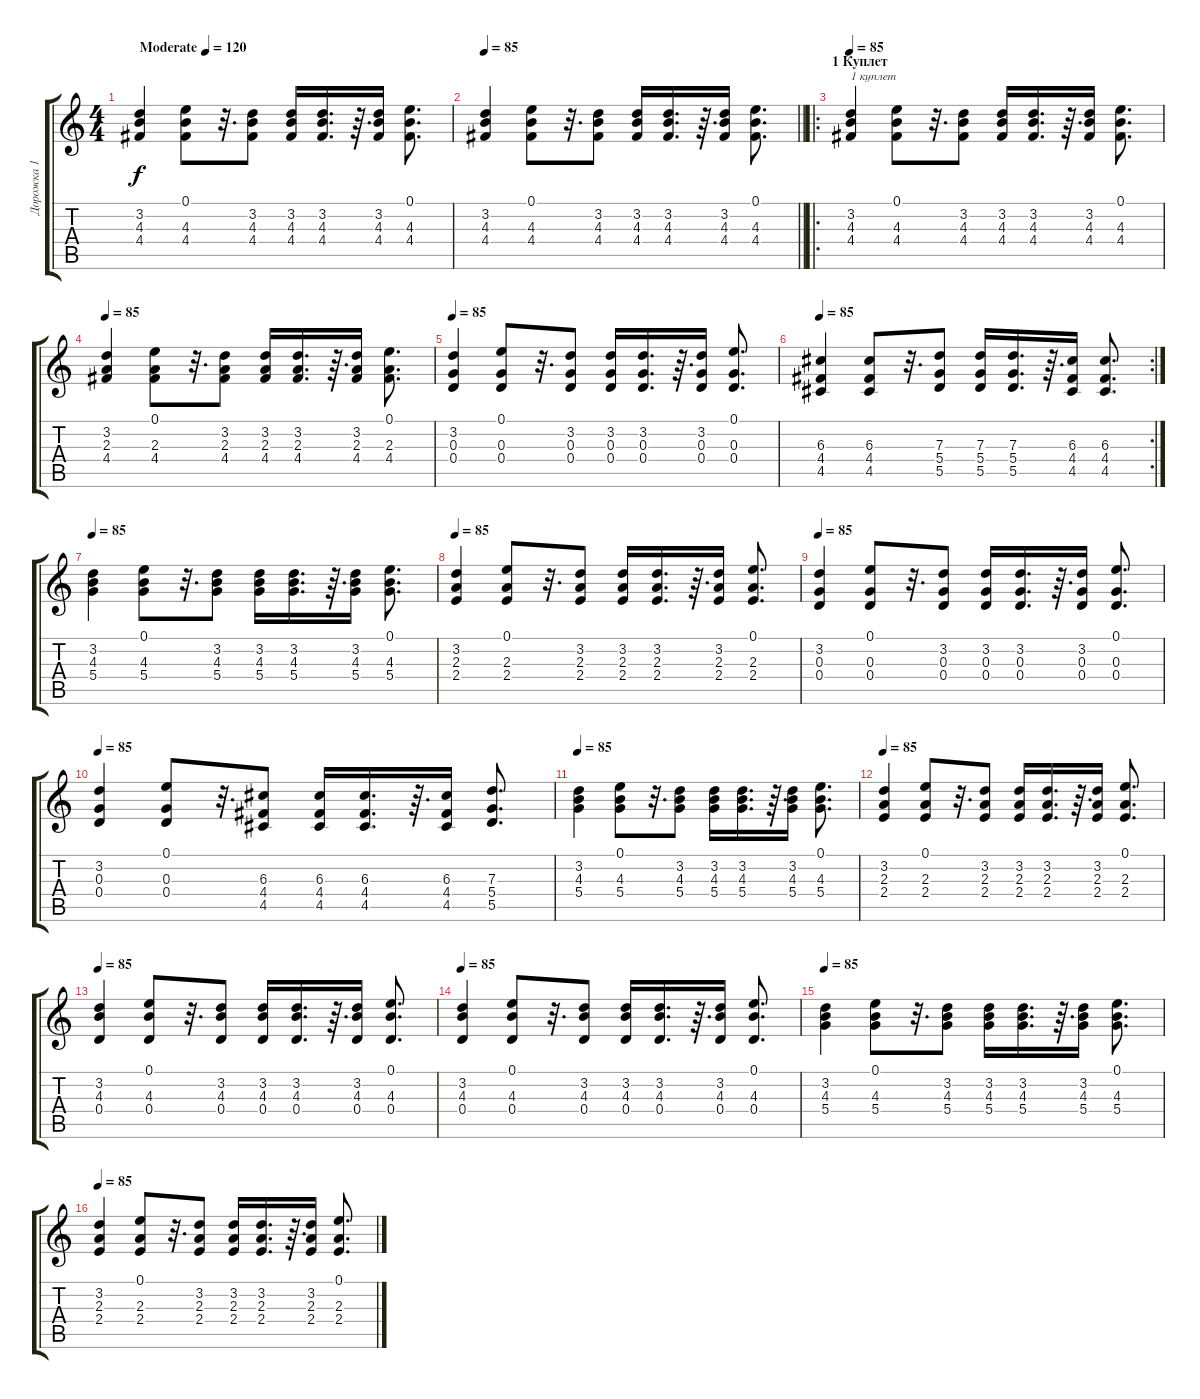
\track ("Дорожка 1" "Дорожка 1") {instrument acousticguitarsteel}
\staff {score tabs}
\tuning (E4 B3 G3 D3 A2 E2) {hide}
\ts (4 4)
\tempo (120 "Moderate")
\tempo 85
\tempo (120 "Moderate")
\clef g2
\ks c
(3.2 4.3 4.4).4{dy f instrument acousticguitarsteel} (0.1 4.3 4.4).8 r.32{d} (3.2 4.3 4.4).8 (3.2 4.3 4.4).16 (3.2 4.3 4.4).16{d} r.64{d} (3.2 4.3 4.4).16 (0.1 4.3 4.4).8{d} |
\tempo 85
\barLineRight lightlight
(3.2 4.3 4.4).4 (0.1 4.3 4.4).8 r.32{d} (3.2 4.3 4.4).8 (3.2 4.3 4.4).16 (3.2 4.3 4.4).16{d} r.64{d} (3.2 4.3 4.4).16 (0.1 4.3 4.4).8{d} |
\ro
\section ("" "1 Куплет")
\tempo 85
(3.2 4.3 4.4).4{txt "1 куплет"} (0.1 4.3 4.4).8 r.32{d} (3.2 4.3 4.4).8 (3.2 4.3 4.4).16 (3.2 4.3 4.4).16{d} r.64{d} (3.2 4.3 4.4).16 (0.1 4.3 4.4).8{d} |
\tempo 85
(3.2 2.3 4.4).4 (0.1 2.3 4.4).8 r.32{d} (3.2 2.3 4.4).8 (3.2 2.3 4.4).16 (3.2 2.3 4.4).16{d} r.64{d} (3.2 2.3 4.4).16 (0.1 2.3 4.4).8{d} |
\tempo 85
(3.2 0.3 0.4).4 (0.1 0.3 0.4).8 r.32{d} (3.2 0.3 0.4).8 (3.2 0.3 0.4).16 (3.2 0.3 0.4).16{d} r.64{d} (3.2 0.3 0.4).16 (0.1 0.3 0.4).8{d} |
\rc 2
\tempo 85
(6.3 4.4 4.5).4 (6.3 4.4 4.5).8 r.32{d} (7.3 5.4 5.5).8 (7.3 5.4 5.5).16 (7.3 5.4 5.5).16{d} r.64{d} (6.3 4.4 4.5).16 (6.3 4.4 4.5).8{d} |
\tempo 85
(3.2 4.3 5.4).4 (0.1 4.3 5.4).8 r.32{d} (3.2 4.3 5.4).8 (3.2 4.3 5.4).16 (3.2 4.3 5.4).16{d} r.64{d} (3.2 4.3 5.4).16 (0.1 4.3 5.4).8{d} |
\tempo 85
(3.2 2.3 2.4).4 (0.1 2.3 2.4).8 r.32{d} (3.2 2.3 2.4).8 (3.2 2.3 2.4).16 (3.2 2.3 2.4).16{d} r.64{d} (3.2 2.3 2.4).16 (0.1 2.3 2.4).8{d} |
\tempo 85
(3.2 0.3 0.4).4 (0.1 0.3 0.4).8 r.32{d} (3.2 0.3 0.4).8 (3.2 0.3 0.4).16 (3.2 0.3 0.4).16{d} r.64{d} (3.2 0.3 0.4).16 (0.1 0.3 0.4).8{d} |
\tempo 85
(3.2 0.3 0.4).4 (0.1 0.3 0.4).8 r.32{d} (6.3 4.4 4.5).8 (6.3 4.4 4.5).16 (6.3 4.4 4.5).16{d} r.64{d} (6.3 4.4 4.5).16 (7.3 5.4 5.5).8{d} |
\tempo 85
(3.2 4.3 5.4).4 (0.1 4.3 5.4).8 r.32{d} (3.2 4.3 5.4).8 (3.2 4.3 5.4).16 (3.2 4.3 5.4).16{d} r.64{d} (3.2 4.3 5.4).16 (0.1 4.3 5.4).8{d} |
\tempo 85
(3.2 2.3 2.4).4 (0.1 2.3 2.4).8 r.32{d} (3.2 2.3 2.4).8 (3.2 2.3 2.4).16 (3.2 2.3 2.4).16{d} r.64{d} (3.2 2.3 2.4).16 (0.1 2.3 2.4).8{d} |
\tempo 85
(3.2 4.3 0.4).4 (0.1 4.3 0.4).8 r.32{d} (3.2 4.3 0.4).8 (3.2 4.3 0.4).16 (3.2 4.3 0.4).16{d} r.64{d} (3.2 4.3 0.4).16 (0.1 4.3 0.4).8{d} |
\tempo 85
(3.2 4.3 0.4).4 (0.1 4.3 0.4).8 r.32{d} (3.2 4.3 0.4).8 (3.2 4.3 0.4).16 (3.2 4.3 0.4).16{d} r.64{d} (3.2 4.3 0.4).16 (0.1 4.3 0.4).8{d} |
\tempo 85
(3.2 4.3 5.4).4 (0.1 4.3 5.4).8 r.32{d} (3.2 4.3 5.4).8 (3.2 4.3 5.4).16 (3.2 4.3 5.4).16{d} r.64{d} (3.2 4.3 5.4).16 (0.1 4.3 5.4).8{d} |
\tempo 85
(3.2 2.3 2.4).4 (0.1 2.3 2.4).8 r.32{d} (3.2 2.3 2.4).8 (3.2 2.3 2.4).16 (3.2 2.3 2.4).16{d} r.64{d} (3.2 2.3 2.4).16 (0.1 2.3 2.4).8{d}
